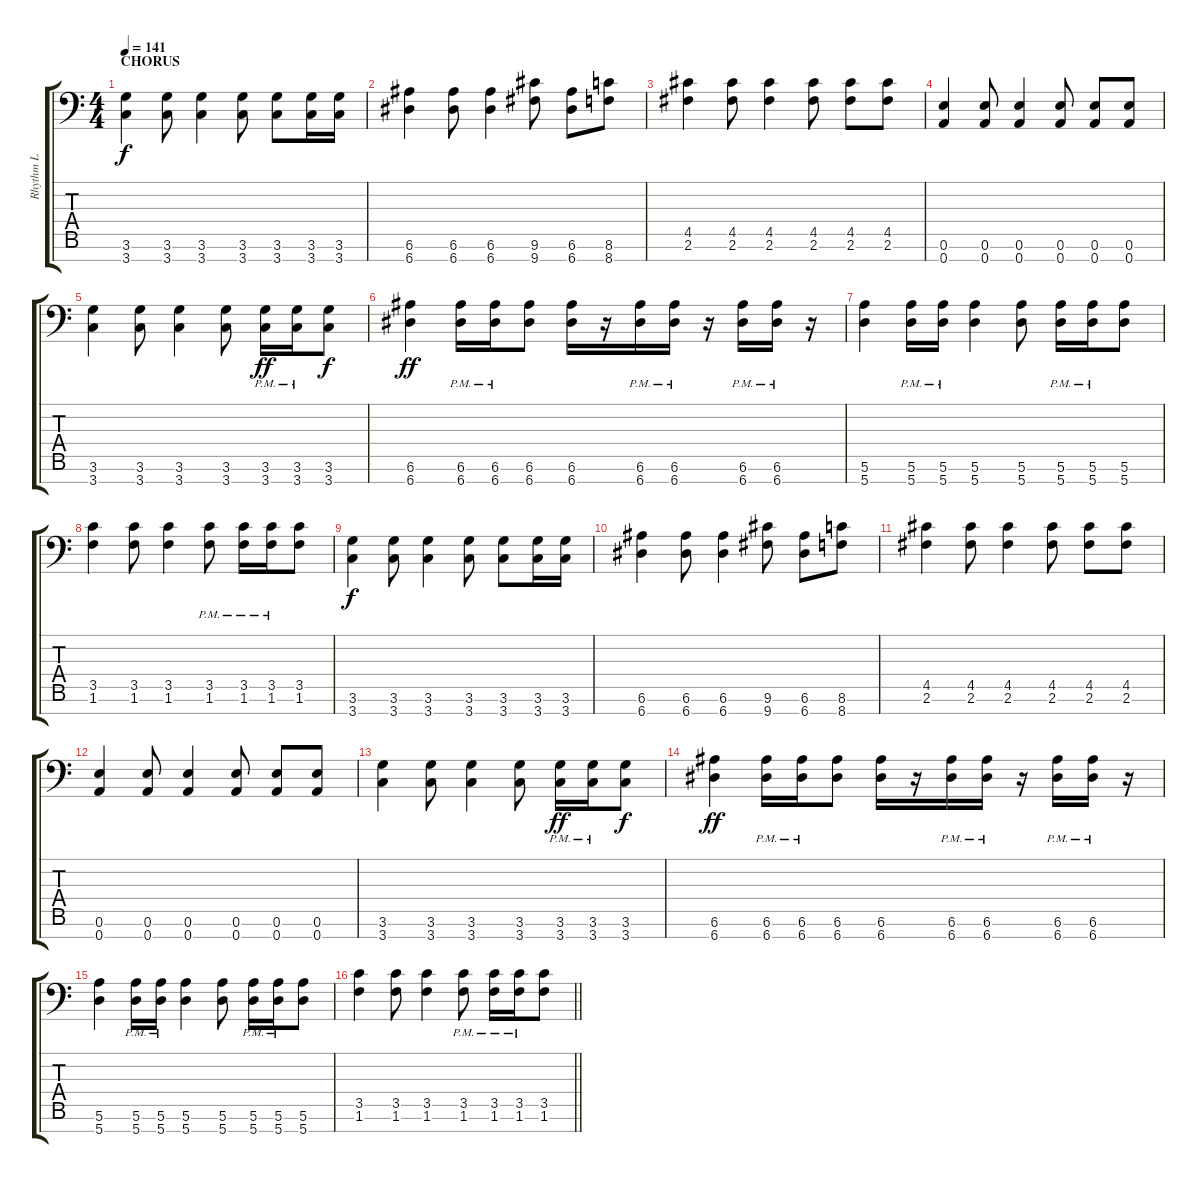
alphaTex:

\track ("Rhythm L" "Rhythm L") {instrument distortionguitar}
\staff {score tabs}
\tuning (E4 B3 G3 D3 A2 E2 A1) {hide}
\ts (4 4)
\section ("" "CHORUS")
\tempo 141
\clef f4
\ks c
(3.6 3.7).4{dy f} (3.6 3.7).8 (3.6 3.7).4 (3.6 3.7).8 (3.6 3.7).8 (3.6 3.7).16 (3.6 3.7).16 |
(6.6 6.7).4 (6.6 6.7).8 (6.6 6.7).4 (9.6 9.7).8 (6.6 6.7).8 (8.6 8.7).8 |
(4.5 2.6).4 (4.5 2.6).8 (4.5 2.6).4 (4.5 2.6).8 (4.5 2.6).8 (4.5 2.6).8 |
(0.6 0.7).4 (0.6 0.7).8 (0.6 0.7).4 (0.6 0.7).8 (0.6 0.7).8 (0.6 0.7).8 |
(3.6 3.7).4 (3.6 3.7).8 (3.6 3.7).4 (3.6 3.7).8 (3.6{pm} 3.7{pm}).16{dy ff} (3.6{pm} 3.7{pm}).16 (3.6 3.7).8{dy f} |
(6.6 6.7).4{dy ff} (6.6{pm} 6.7{pm}).16 (6.6{pm} 6.7{pm}).16 (6.6 6.7).8 (6.6 6.7).16 r.16 (6.6{pm} 6.7{pm}).16 (6.6{pm} 6.7{pm}).16 r.16 (6.6{pm} 6.7{pm}).16 (6.6{pm} 6.7{pm}).16 r.16 |
(5.6 5.7).4 (5.6{pm} 5.7{pm}).16 (5.6{pm} 5.7{pm}).16 (5.6 5.7).4 (5.6 5.7).8 (5.6{pm} 5.7{pm}).16 (5.6{pm} 5.7{pm}).16 (5.6 5.7).8 |
(3.5 1.6).4 (3.5 1.6).8 (3.5 1.6).4 (3.5{pm} 1.6{pm}).8 (3.5{pm} 1.6{pm}).16 (3.5{pm} 1.6{pm}).16 (3.5 1.6).8 |
(3.6 3.7).4{dy f} (3.6 3.7).8 (3.6 3.7).4 (3.6 3.7).8 (3.6 3.7).8 (3.6 3.7).16 (3.6 3.7).16 |
(6.6 6.7).4 (6.6 6.7).8 (6.6 6.7).4 (9.6 9.7).8 (6.6 6.7).8 (8.6 8.7).8 |
(4.5 2.6).4 (4.5 2.6).8 (4.5 2.6).4 (4.5 2.6).8 (4.5 2.6).8 (4.5 2.6).8 |
(0.6 0.7).4 (0.6 0.7).8 (0.6 0.7).4 (0.6 0.7).8 (0.6 0.7).8 (0.6 0.7).8 |
(3.6 3.7).4 (3.6 3.7).8 (3.6 3.7).4 (3.6 3.7).8 (3.6{pm} 3.7{pm}).16{dy ff} (3.6{pm} 3.7{pm}).16 (3.6 3.7).8{dy f} |
(6.6 6.7).4{dy ff} (6.6{pm} 6.7{pm}).16 (6.6{pm} 6.7{pm}).16 (6.6 6.7).8 (6.6 6.7).16 r.16 (6.6{pm} 6.7{pm}).16 (6.6{pm} 6.7{pm}).16 r.16 (6.6{pm} 6.7{pm}).16 (6.6{pm} 6.7{pm}).16 r.16 |
(5.6 5.7).4 (5.6{pm} 5.7{pm}).16 (5.6{pm} 5.7{pm}).16 (5.6 5.7).4 (5.6 5.7).8 (5.6{pm} 5.7{pm}).16 (5.6{pm} 5.7{pm}).16 (5.6 5.7).8 |
\barLineRight lightlight
(3.5 1.6).4 (3.5 1.6).8 (3.5 1.6).4 (3.5{pm} 1.6{pm}).8 (3.5{pm} 1.6{pm}).16 (3.5{pm} 1.6{pm}).16 (3.5 1.6).8
